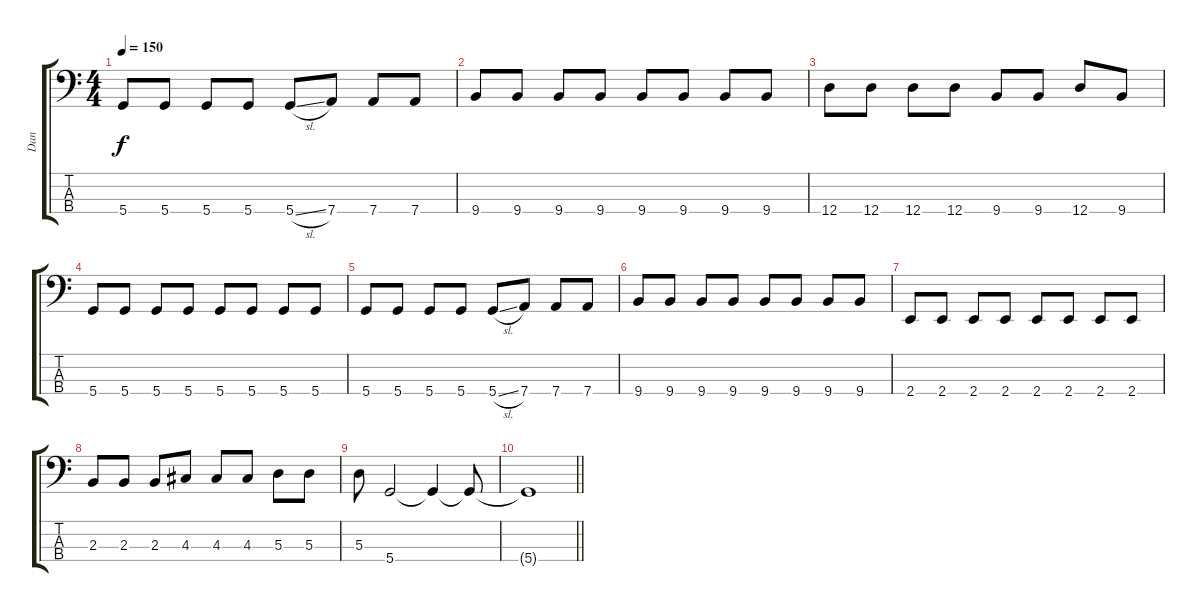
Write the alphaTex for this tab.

\track ("Dan" "Dan") {instrument electricbasspick}
\staff {score tabs}
\tuning (G2 D2 A1 D1) {hide}
\ts (4 4)
\tempo 150
\clef f4
\ks c
5.4.8{dy f} 5.4.8 5.4.8 5.4.8 5.4{sl}.8 7.4.8 7.4.8 7.4.8 |
9.4.8 9.4.8 9.4.8 9.4.8 9.4.8 9.4.8 9.4.8 9.4.8 |
12.4.8 12.4.8 12.4.8 12.4.8 9.4.8 9.4.8 12.4.8 9.4.8 |
5.4.8 5.4.8 5.4.8 5.4.8 5.4.8 5.4.8 5.4.8 5.4.8 |
5.4.8 5.4.8 5.4.8 5.4.8 5.4{sl}.8 7.4.8 7.4.8 7.4.8 |
9.4.8 9.4.8 9.4.8 9.4.8 9.4.8 9.4.8 9.4.8 9.4.8 |
2.4.8 2.4.8 2.4.8 2.4.8 2.4.8 2.4.8 2.4.8 2.4.8 |
2.3.8 2.3.8 2.3.8 4.3.8 4.3.8 4.3.8 5.3.8 5.3.8 |
5.3.8 5.4.2 5.4{t}.4 5.4{t}.8 |
\barLineRight lightlight
5.4{t}.1
